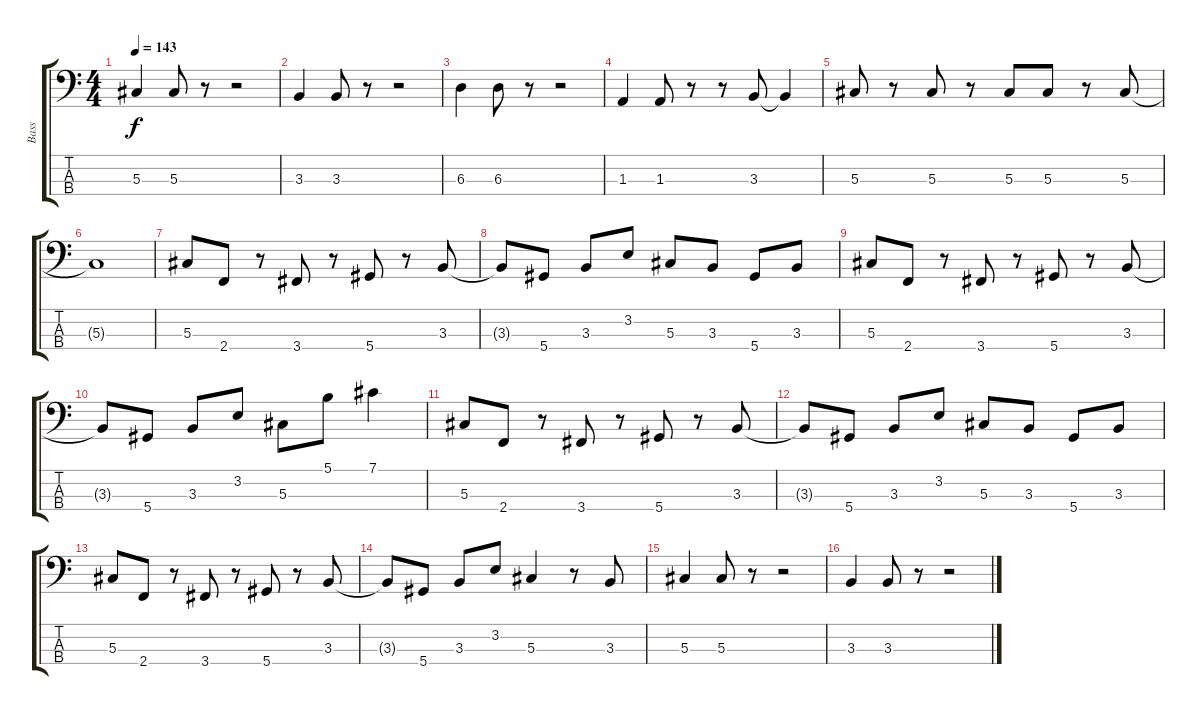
\track ("Bass" "Bass") {instrument electricbasspick}
\staff {score tabs}
\tuning (Gb2 Db2 Ab1 Eb1) {hide}
\ts (4 4)
\tempo 143
\clef f4
\ks c
5.3.4{dy f} 5.3.8 r.8 r.2 |
3.3.4 3.3.8 r.8 r.2 |
6.3.4 6.3.8 r.8 r.2 |
1.3.4 1.3.8 r.8 r.8 3.3.8 3.3{t}.4 |
5.3.8 r.8 5.3.8 r.8 5.3.8 5.3.8 r.8 5.3.8 |
5.3{t}.1 |
5.3.8 2.4.8 r.8 3.4.8 r.8 5.4.8 r.8 3.3.8 |
3.3{t}.8 5.4.8 3.3.8 3.2.8 5.3.8 3.3.8 5.4.8 3.3.8 |
5.3.8 2.4.8 r.8 3.4.8 r.8 5.4.8 r.8 3.3.8 |
3.3{t}.8 5.4.8 3.3.8 3.2.8 5.3.8 5.1.8 7.1.4 |
5.3.8 2.4.8 r.8 3.4.8 r.8 5.4.8 r.8 3.3.8 |
3.3{t}.8 5.4.8 3.3.8 3.2.8 5.3.8 3.3.8 5.4.8 3.3.8 |
5.3.8 2.4.8 r.8 3.4.8 r.8 5.4.8 r.8 3.3.8 |
3.3{t}.8 5.4.8 3.3.8 3.2.8 5.3.4 r.8 3.3.8 |
5.3.4 5.3.8 r.8 r.2 |
3.3.4 3.3.8 r.8 r.2
